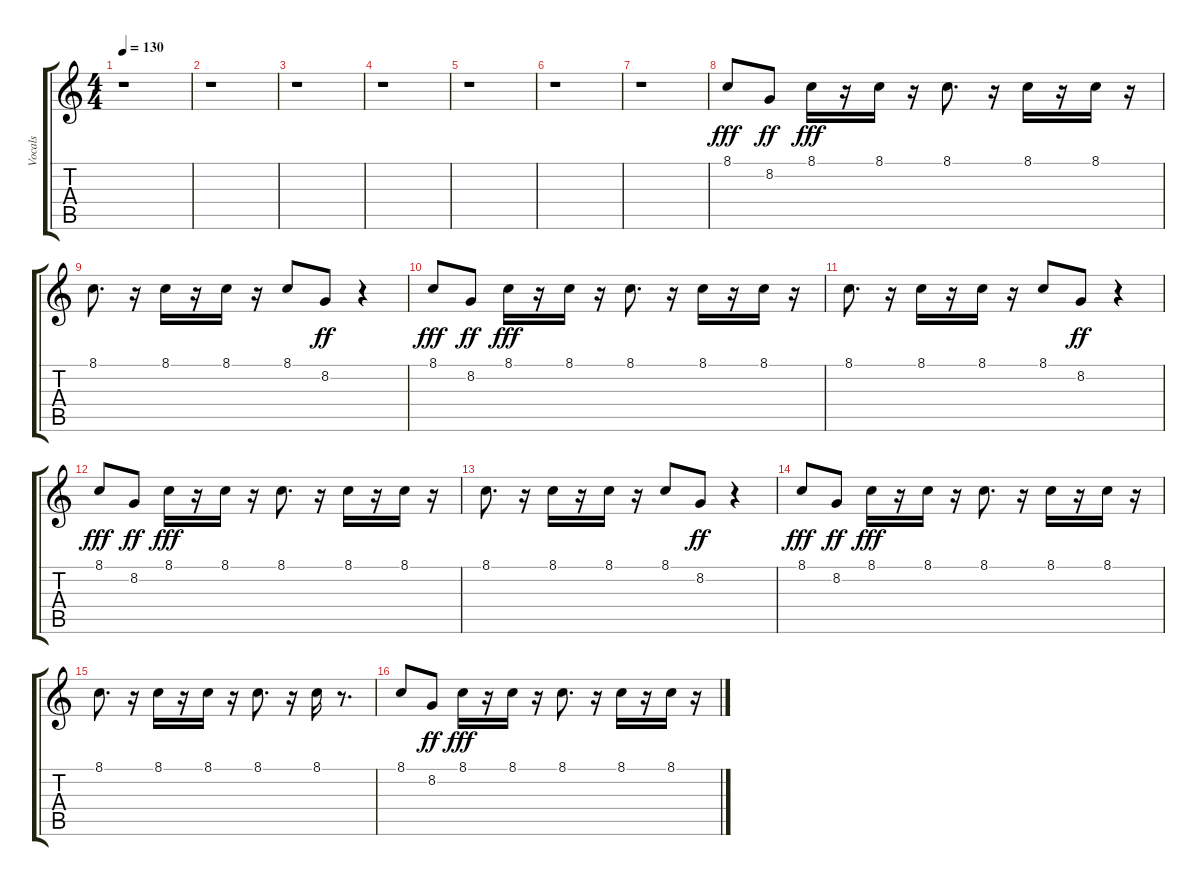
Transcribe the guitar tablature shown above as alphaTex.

\track ("Vocals" "Vocals") {instrument voiceoohs}
\staff {score tabs}
\tuning (E4 B3 G3 D3 A2 E2) {hide}
\ts (4 4)
\tempo 130
\clef g2
\ks c
r.1{dy fff} |
r.1 |
r.1 |
r.1 |
r.1 |
r.1 |
r.1 |
8.1.8 8.2.8{dy ff} 8.1.16{dy fff} r.16 8.1.16 r.16 8.1.8{d} r.16 8.1.16 r.16 8.1.16 r.16 |
8.1.8{d} r.16 8.1.16 r.16 8.1.16 r.16 8.1.8 8.2.8{dy ff} r.4 |
8.1.8{dy fff} 8.2.8{dy ff} 8.1.16{dy fff} r.16 8.1.16 r.16 8.1.8{d} r.16 8.1.16 r.16 8.1.16 r.16 |
8.1.8{d} r.16 8.1.16 r.16 8.1.16 r.16 8.1.8 8.2.8{dy ff} r.4 |
8.1.8{dy fff} 8.2.8{dy ff} 8.1.16{dy fff} r.16 8.1.16 r.16 8.1.8{d} r.16 8.1.16 r.16 8.1.16 r.16 |
8.1.8{d} r.16 8.1.16 r.16 8.1.16 r.16 8.1.8 8.2.8{dy ff} r.4 |
8.1.8{dy fff} 8.2.8{dy ff} 8.1.16{dy fff} r.16 8.1.16 r.16 8.1.8{d} r.16 8.1.16 r.16 8.1.16 r.16 |
8.1.8{d} r.16 8.1.16 r.16 8.1.16 r.16 8.1.8{d} r.16 8.1.16 r.8{d} |
8.1.8 8.2.8{dy ff} 8.1.16{dy fff} r.16 8.1.16 r.16 8.1.8{d} r.16 8.1.16 r.16 8.1.16 r.16
